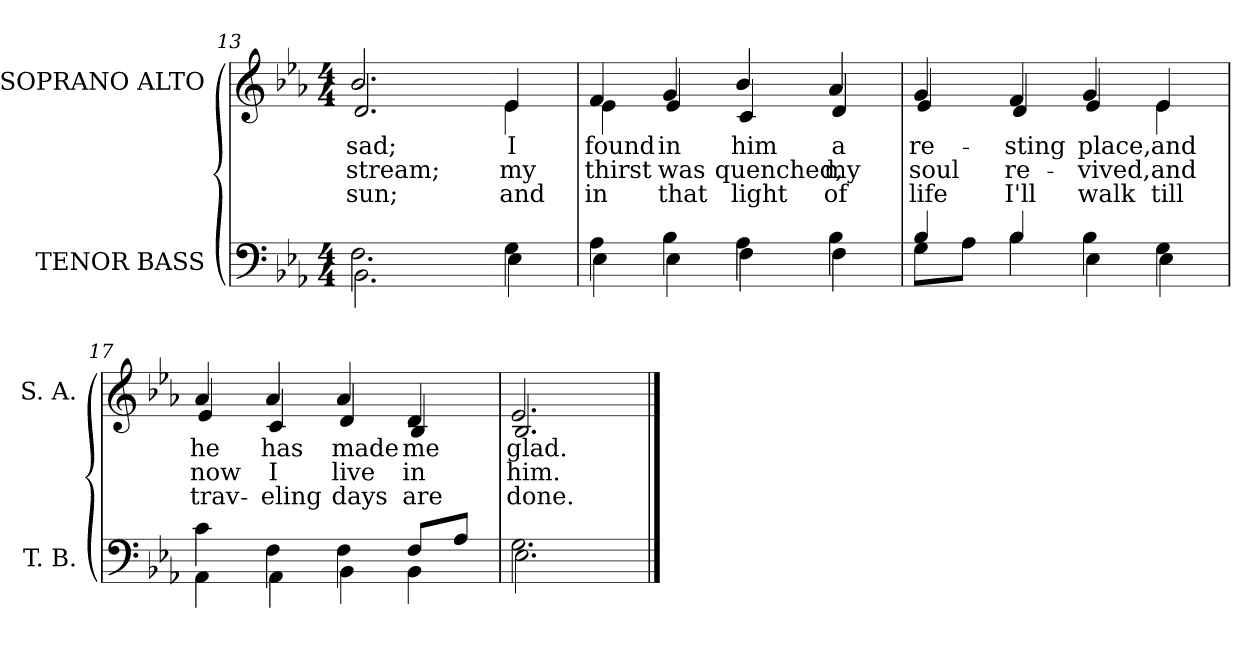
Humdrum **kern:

**kern	**kern	**text	**text	**text
*part2	*part1	*part1	*part1	*part1
*staff2	*staff1	*staff1	*staff1	*staff1
*I"TENOR BASS	*I"SOPRANO ALTO	*	*	*
*I'T. B.	*I'S. A.	*	*	*
*clefF4	*clefG2	*	*	*
*k[b-e-a-]	*k[b-e-a-]	*	*	*
*E-:	*E-:	*	*	*
*M4/4	*M4/4	*	*	*
=13	=13	=13	=13	=13
*^	*	*	*	*
!	!	!	!LO:LY:b:color=#000000	!LO:LY:b:color=#000000	!LO:LY:b:color=#000000
*	*	*^	*	*	*
2.Fi\	2.BB-i\	2.b-i/	2.di/	sad;	stream;	sun;
!!LO:LB:g=z	!!
=14-	=14-	=14-	=14-	=14-	=14-	=14-
!	!	!	!	!LO:LY:b:color=#000000	!LO:LY:b:color=#000000	!LO:LY:b:color=#000000
4Gi\	4E-i\	4e-i/	4e-i\	I	my	and
=15	=15	=15	=15	=15	=15	=15
!	!	!	!	!LO:LY:b:color=#000000	!LO:LY:b:color=#000000	!LO:LY:b:color=#000000
4A-i\	4E-i\	4fi/	4e-i\	found	thirst	in
!	!	!	!	!LO:LY:b:color=#000000	!LO:LY:b:color=#000000	!LO:LY:b:color=#000000
4B-i\	4E-i\	4gi/	4e-i/	in	was	that
!	!	!	!	!LO:LY:b:color=#000000	!LO:LY:b:color=#000000	!LO:LY:b:color=#000000
4A-i\	4Fi\	4b-i/	4ci/	him	quenched,	light
!	!	!	!	!LO:LY:b:color=#000000	!LO:LY:b:color=#000000	!LO:LY:b:color=#000000
4B-i\	4Fi\	4a-i/	4di/	a	my	of
=16	=16	=16	=16	=16	=16	=16
!	!	!	!	!LO:LY:b:color=#000000	!LO:LY:b:color=#000000	!LO:LY:b:color=#000000
4B-i/	8Gi\L	4gi/	4e-i/	re-	soul	life
.	8A-i\J	.	.	.	.	.
!	!	!	!	!LO:LY:b:color=#000000	!LO:LY:b:color=#000000	!LO:LY:b:color=#000000
4B-i/	4B-i\	4fi/	4di/	-sting	re-	I'll
!	!	!	!	!LO:LY:b:color=#000000	!LO:LY:b:color=#000000	!LO:LY:b:color=#000000
4B-i\	4E-i\	4gi/	4e-i/	place,	-vived,	walk
!	!	!	!	!LO:LY:b:color=#000000	!LO:LY:b:color=#000000	!LO:LY:b:color=#000000
4Gi\	4E-i\	4e-i/	4e-i\	and	and	till
=17	=17	=17	=17	=17	=17	=17
!	!	!	!	!LO:LY:b:color=#000000	!LO:LY:b:color=#000000	!LO:LY:b:color=#000000
4ci\	4AA-i\	4a-i/	4e-i/	he	now	trav-
!	!	!	!	!LO:LY:b:color=#000000	!LO:LY:b:color=#000000	!LO:LY:b:color=#000000
4Fi\	4AA-i\	4a-i/	4ci/	has	I	-eling
!	!	!	!	!LO:LY:b:color=#000000	!LO:LY:b:color=#000000	!LO:LY:b:color=#000000
4Fi\	4BB-i\	4a-i/	4di/	made	live	days
!	!	!	!	!LO:LY:b:color=#000000	!LO:LY:b:color=#000000	!LO:LY:b:color=#000000
8Fi/L	4BB-i\	4di/	4B-i/	me	in	are
8A-i/J	.	.	.	.	.	.
=18	=18	=18	=18	=18	=18	=18
!	!	!	!	!LO:LY:b:color=#000000	!LO:LY:b:color=#000000	!LO:LY:b:color=#000000
2.Gi\	2.E-i\	2.e-i/	2.B-i/	glad.	him.	done.
*v	*v	*	*	*	*	*
*	*v	*v	*	*	*
==	==	==	==	==
*-	*-	*-	*-	*-
